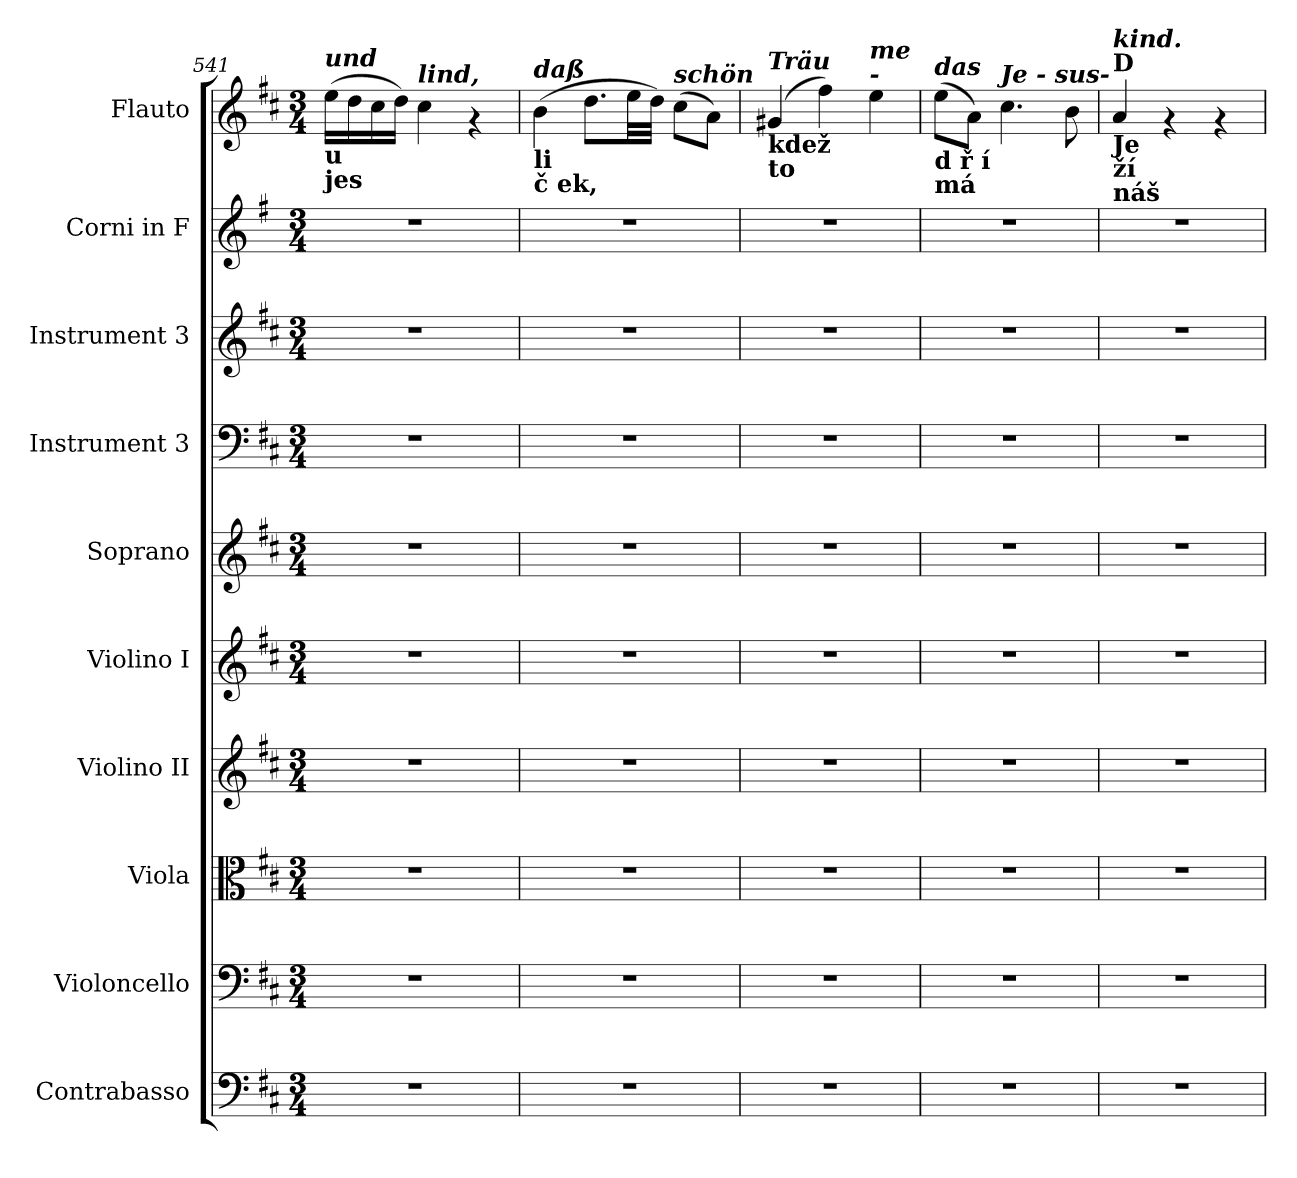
**kern	**kern	**kern	**kern	**kern	**kern	**kern	**kern	**kern	**kern
*part10	*part9	*part8	*part7	*part6	*part5	*part4	*part3	*part2	*part1
*staff10	*staff9	*staff8	*staff7	*staff6	*staff5	*staff4	*staff3	*staff2	*staff1
*I"Contrabasso	*I"Violoncello	*I"Viola	*I"Violino II	*I"Violino I	*I"Soprano	*I"Instrument 3	*I"Instrument 3	*I"Corni in F	*I"Flauto
*I'Cb.	*I'Vc.	*I'Vla.	*I'Vln. II	*I'Vln. I	*I'S	*	*	*I'Cor.	*I'Fl.
*clefF4	*clefF4	*clefC3	*clefG2	*clefG2	*clefG2	*clefF4	*clefG2	*clefG2	*clefG2
*ITrd1c2	*ITrd1c2	*ITrd1c2	*ITrd1c2	*ITrd1c2	*ITrd1c2	*ITrd1c2	*ITrd1c2	*ITrd4c7	*ITrd1c2
*k[]	*k[]	*k[]	*k[]	*k[]	*k[]	*k[]	*k[]	*k[]	*k[]
*C:	*C:	*C:	*C:	*C:	*C:	*C:	*C:	*C:	*C:
*M3/4	*M3/4	*M3/4	*M3/4	*M3/4	*M3/4	*M3/4	*M3/4	*M3/4	*M3/4
=541	=541	=541	=541	=541	=541	=541	=541	=541	=541
!	!	!	!	!	!	!	!	!	!LO:TX:a:Bi:t=und
!	!	!	!	!	!	!	!	!	!LO:TX:b:B:t=u
!	!	!	!	!	!	!	!	!	!LO:TX:b:B:t=jes
2.r	2.r	2.r	2.r	2.r	2.r	2.r	2.r	2.r	(>16dd\L
.	.	.	.	.	.	.	.	.	16cc\
.	.	.	.	.	.	.	.	.	16b\
.	.	.	.	.	.	.	.	.	16cc\J)
!	!	!	!	!	!	!	!	!	!LO:TX:a:Bi:t=lind,
.	.	.	.	.	.	.	.	.	4b\
.	.	.	.	.	.	.	.	.	4rf
=542	=542	=542	=542	=542	=542	=542	=542	=542	=542
!	!	!	!	!	!	!	!	!	!LO:TX:a:Bi:t=daß
!	!	!	!	!	!	!	!	!	!LO:TX:b:B:t=li
!	!	!	!	!	!	!	!	!	!LO:TX:b:B:t=č ek,
2.r	2.r	2.r	2.r	2.r	2.r	2.r	2.r	2.r	(>4a\
.	.	.	.	.	.	.	.	.	8.cc\L
.	.	.	.	.	.	.	.	.	32dd\
.	.	.	.	.	.	.	.	.	32cc\J)
!	!	!	!	!	!	!	!	!	!LO:TX:a:Bi:t=schön
.	.	.	.	.	.	.	.	.	(>8b\L
.	.	.	.	.	.	.	.	.	8g\J)
=543	=543	=543	=543	=543	=543	=543	=543	=543	=543
!	!	!	!	!	!	!	!	!	!LO:TX:a:Bi:t=Träu
!	!	!	!	!	!	!	!	!	!LO:TX:b:B:t=kdež
!	!	!	!	!	!	!	!	!	!LO:TX:b:B:t=to
2.r	2.r	2.r	2.r	2.r	2.r	2.r	2.r	2.r	(>4f#X/
.	.	.	.	.	.	.	.	.	4ee\)
!	!	!	!	!	!	!	!	!	!LO:TX:a:Bi:t=-
!	!	!	!	!	!	!	!	!	!LO:TX:a:Bi:t=me
.	.	.	.	.	.	.	.	.	4dd\
=544	=544	=544	=544	=544	=544	=544	=544	=544	=544
!	!	!	!	!	!	!	!	!	!LO:TX:a:Bi:t=das
!	!	!	!	!	!	!	!	!	!LO:TX:b:B:t=d ř í
!	!	!	!	!	!	!	!	!	!LO:TX:b:B:t=má
2.r	2.r	2.r	2.r	2.r	2.r	2.r	2.r	2.r	(>8dd\L
.	.	.	.	.	.	.	.	.	8g\J)
!	!	!	!	!	!	!	!	!	!LO:TX:a:Bi:t=Je - sus-
.	.	.	.	.	.	.	.	.	4.b\
.	.	.	.	.	.	.	.	.	8a\
!!LO:PB:g=z
=545	=545	=545	=545	=545	=545	=545	=545	=545	=545
!	!	!	!	!	!	!	!	!	!LO:TX:a:B:t=D
!	!	!	!	!	!	!	!	!	!LO:TX:a:Bi:t=kind.
!	!	!	!	!	!	!	!	!	!LO:TX:b:B:t=Je
!	!	!	!	!	!	!	!	!	!LO:TX:b:B:t=ží
!	!	!	!	!	!	!	!	!	!LO:TX:b:B:t=náš
2.r	2.r	2.r	2.r	2.r	2.r	2.r	2.r	2.r	4g/
.	.	.	.	.	.	.	.	.	4rf
.	.	.	.	.	.	.	.	.	4rf
=	=	=	=	=	=	=	=	=	=
*-	*-	*-	*-	*-	*-	*-	*-	*-	*-
